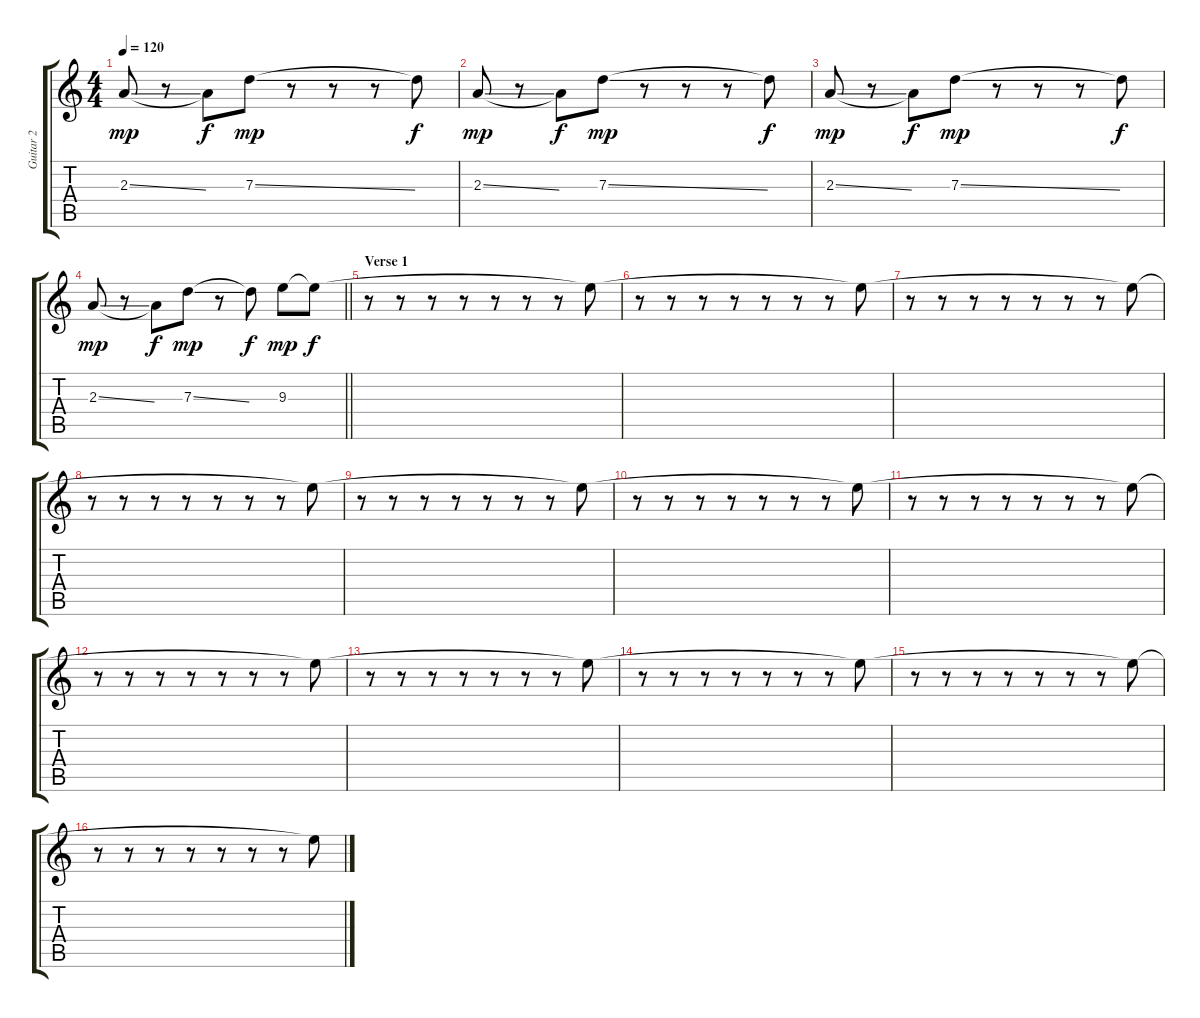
\track ("Guitar 2" "Guitar 2") {instrument distortionguitar}
\staff {score tabs}
\tuning (E4 B3 G3 D3 A2 D2) {hide}
\ts (4 4)
\tempo 120
\clef g2
\ks c
2.3{ss}.8{dy mp} r.8 2.3{t}.8{dy f} 7.3{ss}.8{dy mp} r.8 r.8 r.8 7.3{t}.8{dy f} |
2.3{ss}.8{dy mp} r.8 2.3{t}.8{dy f} 7.3{ss}.8{dy mp} r.8 r.8 r.8 7.3{t}.8{dy f} |
2.3{ss}.8{dy mp} r.8 2.3{t}.8{dy f} 7.3{ss}.8{dy mp} r.8 r.8 r.8 7.3{t}.8{dy f} |
\barLineRight lightlight
2.3{ss}.8{dy mp} r.8 2.3{t}.8{dy f} 7.3{ss}.8{dy mp} r.8 7.3{t}.8{dy f} 9.3.8{dy mp} 9.3{t}.8{dy f} |
\section ("" "Verse 1")
r.8 r.8 r.8 r.8 r.8 r.8 r.8 9.3{t}.8 |
r.8 r.8 r.8 r.8 r.8 r.8 r.8 9.3{t}.8 |
r.8 r.8 r.8 r.8 r.8 r.8 r.8 9.3{t}.8 |
r.8 r.8 r.8 r.8 r.8 r.8 r.8 9.3{t}.8 |
r.8 r.8 r.8 r.8 r.8 r.8 r.8 9.3{t}.8 |
r.8 r.8 r.8 r.8 r.8 r.8 r.8 9.3{t}.8 |
r.8 r.8 r.8 r.8 r.8 r.8 r.8 9.3{t}.8 |
r.8 r.8 r.8 r.8 r.8 r.8 r.8 9.3{t}.8 |
r.8 r.8 r.8 r.8 r.8 r.8 r.8 9.3{t}.8 |
r.8 r.8 r.8 r.8 r.8 r.8 r.8 9.3{t}.8 |
r.8 r.8 r.8 r.8 r.8 r.8 r.8 9.3{t}.8 |
r.8 r.8 r.8 r.8 r.8 r.8 r.8 9.3{t}.8
